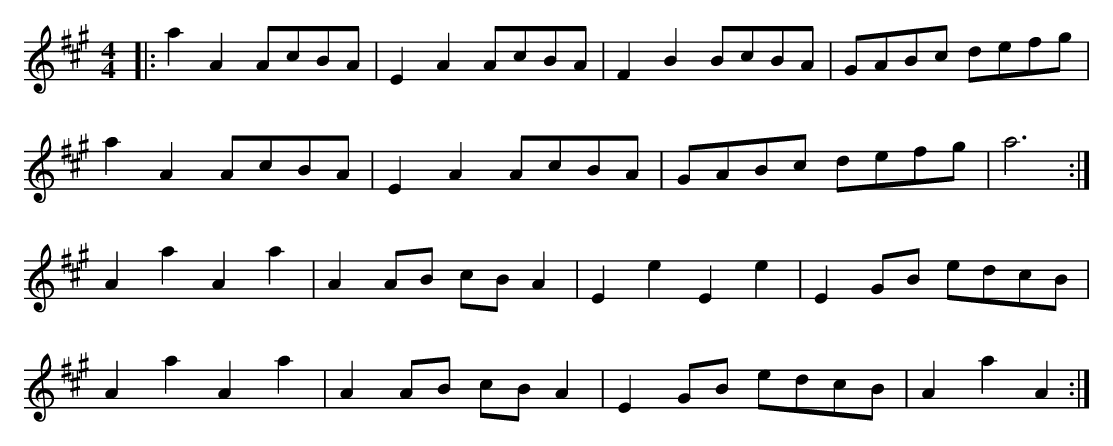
X:1
M:4/4
K:A
|:a2 A2 AcBA|E2 A2 AcBA|F2 B2 BcBA|GABc defg|
a2 A2 AcBA|E2 A2 AcBA|GABc defg|a6:|
A2 a2 A2 a2|A2 AB cB A2|E2 e2 E2 e2|E2 GB edcB|
A2 a2 A2 a2|A2 AB cB A2|E2 GB edcB|A2 a2 A2:|
